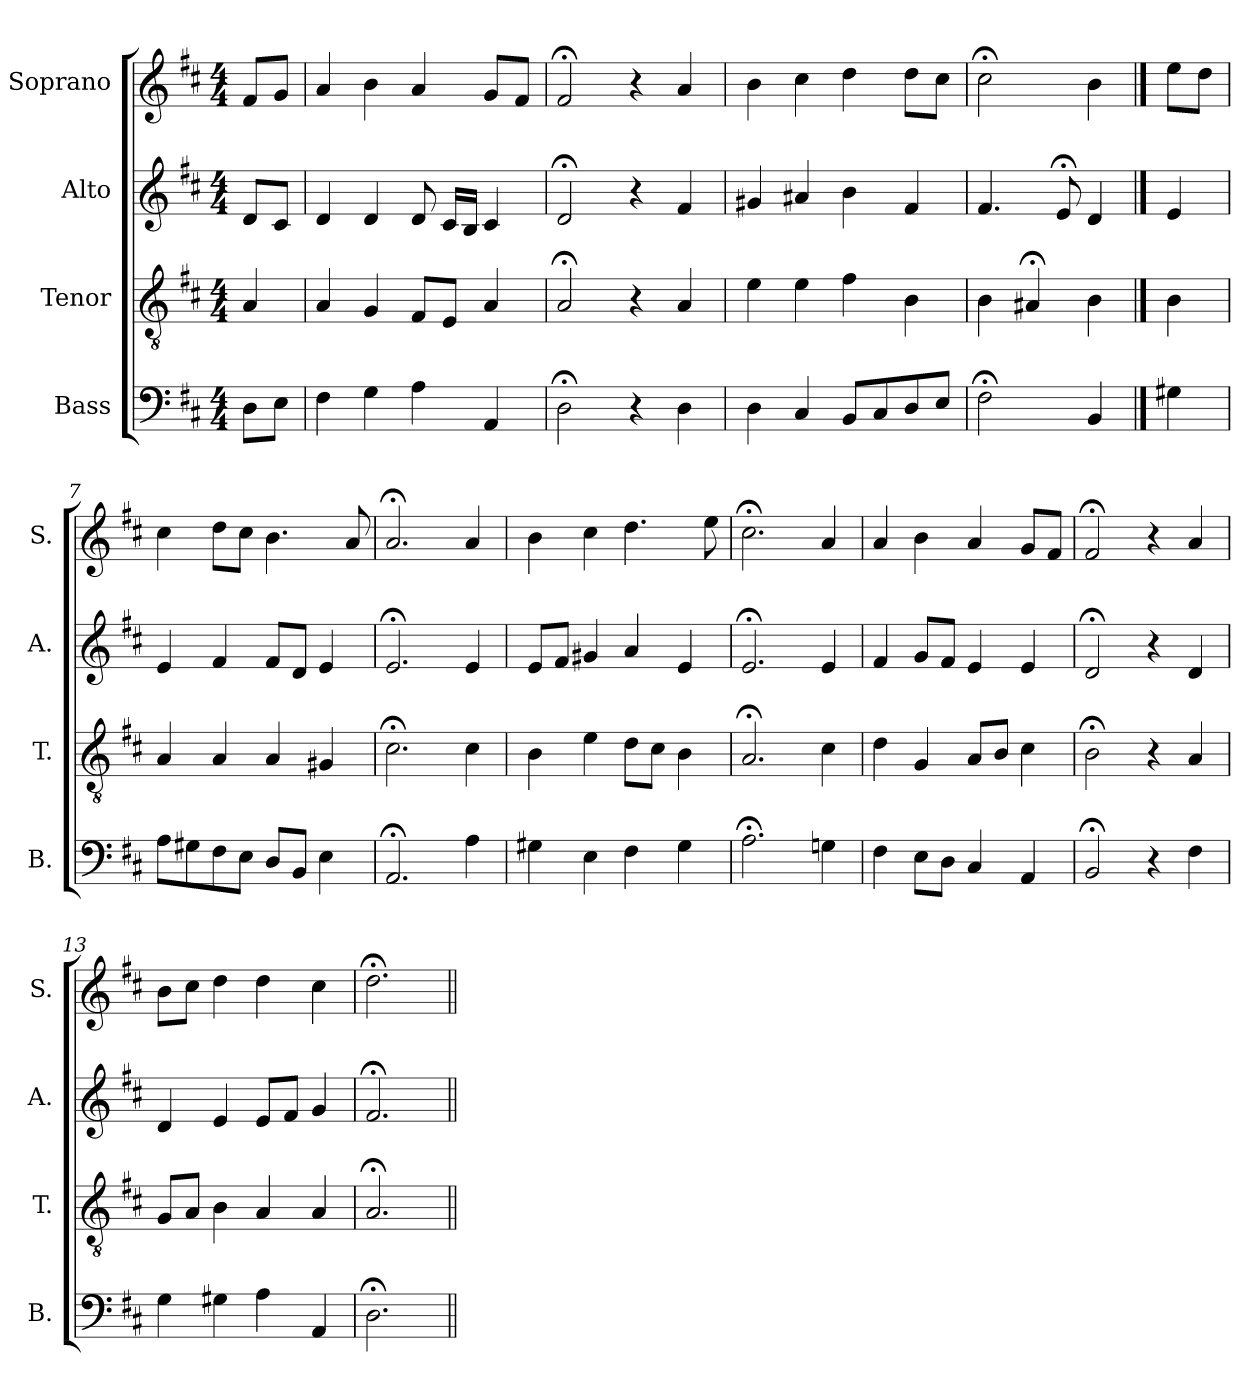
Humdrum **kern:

**kern	**kern	**kern	**kern
*part4	*part3	*part2	*part1
*staff4	*staff3	*staff2	*staff1
*I"Bass	*I"Tenor	*I"Alto	*I"Soprano
*I'B.	*I'T.	*I'A.	*I'S.
*clefF4	*clefGv2	*clefG2	*clefG2
*	*ITrd7c12	*	*
*k[f#c#]	*k[f#c#]	*k[f#c#]	*k[f#c#]
*D:	*D:	*D:	*D:
*M4/4	*M4/4	*M4/4	*M4/4
=1	=1	=1	=1
8D\L	4AA/	8d/L	8f#/L
8E\J	.	8c#/J	8g/J
=2	=2	=2	=2
4F#\	4AA/	4d/	4a/
4G\	4GG/	4d/	4b\
4A\	8FF#/L	8d/	4a/
.	8EE/J	16c#/LL	.
.	.	16B/JJ	.
4AA/	4AA/	4c#/	8g/L
.	.	.	8f#/J
=3	=3	=3	=3
2D;<\	2AA;</	2d;</	2f#;</
4r	4r	4r	4r
4D\	4AA/	4f#/	4a/
=4	=4	=4	=4
4D\	4E\	4g#X/	4b\
4C#/	4E\	4a#X/	4cc#\
8BB/L	4F#\	4b\	4dd\
8C#/	.	.	.
8D/	4BB\	4f#/	8dd\L
8E/J	.	.	8cc#\J
=5	=5	=5	=5
2F#;<\	4BB\	4.f#/	2cc#;<\
.	4AA#X;</	.	.
.	.	8e;</	.
4BB/	4BB\	4d/	4b\
==6	==6	==6	==6
4G#X\	4BB\	4e/	8ee\L
.	.	.	8dd\J
!!LO:LB:g=z
=7	=7	=7	=7
8A\L	4AA/	4e/	4cc#\
8G#X\	.	.	.
8F#\	4AA/	4f#/	8dd\L
8E\J	.	.	8cc#\J
8D/L	4AA/	8f#/L	4.b\
8BB/J	.	8d/J	.
4E\	4GG#X/	4e/	.
.	.	.	8a/
=8	=8	=8	=8
2.AA;</	2.C#;<\	2.e;</	2.a;</
4A\	4C#\	4e/	4a/
=9	=9	=9	=9
4G#X\	4BB\	8e/L	4b\
.	.	8f#/J	.
4E\	4E\	4g#X/	4cc#\
4F#\	8D\L	4a/	4.dd\
.	8C#\J	.	.
4G#\	4BB\	4e/	.
.	.	.	8ee\
=10	=10	=10	=10
2.A;<\	2.AA;</	2.e;</	2.cc#;<\
4Gn\	4C#\	4e/	4a/
!!LO:PB:g=z
=11	=11	=11	=11
4F#\	4D\	4f#/	4a/
8E\L	4GG/	8g/L	4b\
8D\J	.	8f#/J	.
4C#/	8AA/L	4e/	4a/
.	8BB/J	.	.
4AA/	4C#\	4e/	8g/L
.	.	.	8f#/J
=12	=12	=12	=12
2BB;</	2BB;<\	2d;</	2f#;</
4r	4r	4r	4r
4F#\	4AA/	4d/	4a/
=13	=13	=13	=13
4G\	8GG/L	4d/	8b\L
.	8AA/J	.	8cc#\J
4G#X\	4BB\	4e/	4dd\
4A\	4AA/	8e/L	4dd\
.	.	8f#/J	.
4AA/	4AA/	4g/	4cc#\
=14	=14	=14	=14
2.D;<\	2.AA;</	2.f#;</	2.dd;<\
=||	=||	=||	=||
*-	*-	*-	*-
